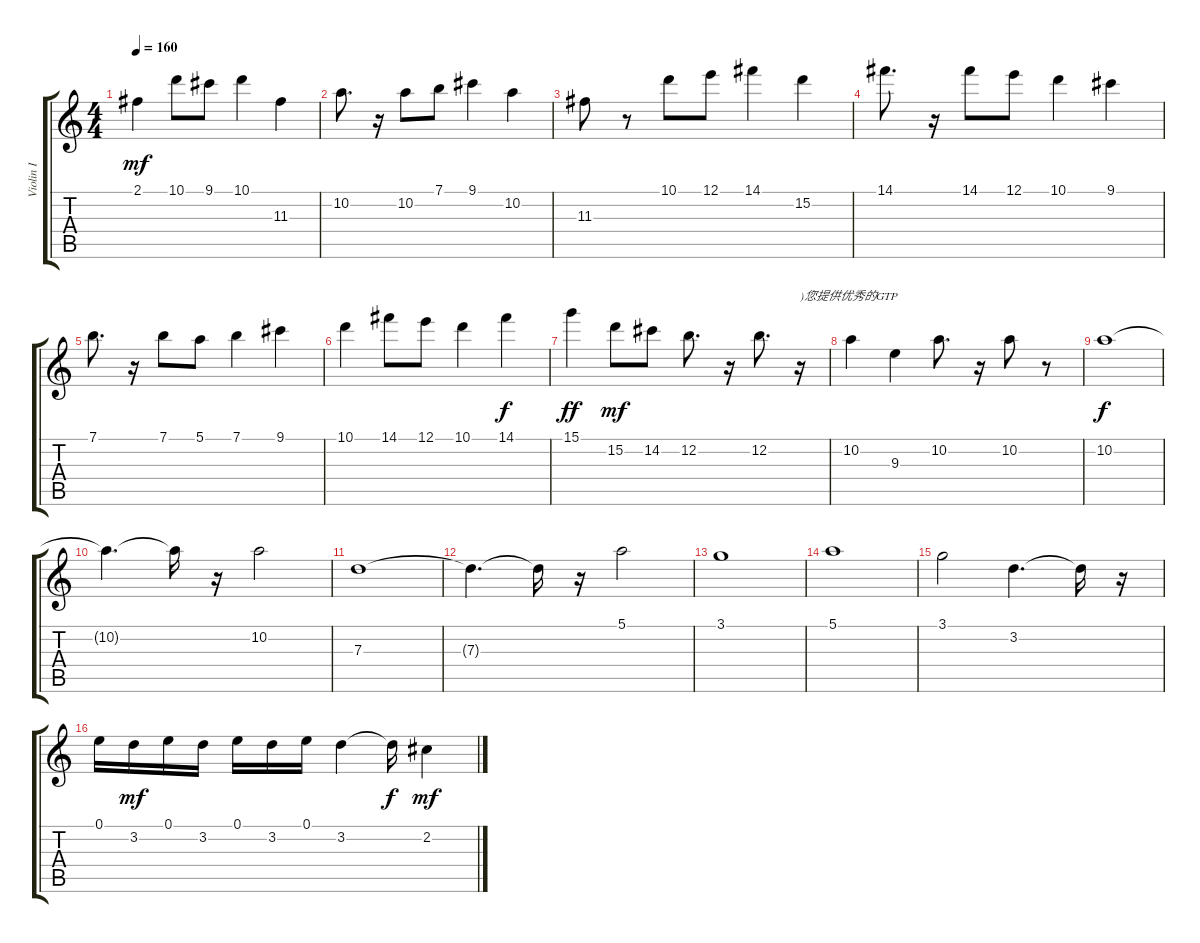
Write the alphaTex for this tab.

\track ("Violin I" "Violin I") {instrument acousticguitarnylon}
\staff {score tabs}
\tuning (E4 B3 G3 D3 A2 E2) {hide}
\ts (4 4)
\tempo 160
\clef g2
\ks c
2.1.4{dy mf} 10.1.8 9.1.8 10.1.4 11.3.4 |
10.2.8{d} r.16 10.2.8 7.1.8 9.1.4 10.2.4 |
11.3.8 r.8 10.1.8 12.1.8 14.1.4 15.2.4 |
14.1.8{d} r.16 14.1.8 12.1.8 10.1.4 9.1.4 |
7.1.8{d} r.16 7.1.8 5.1.8 7.1.4 9.1.4 |
10.1.4 14.1.8 12.1.8 10.1.4 14.1.4{dy f} |
15.1.4{dy ff} 15.2.8{dy mf} 14.2.8 12.2.8{d} r.16 12.2.8{d} r.16{txt ")您提供优秀的GTP"} |
10.2.4 9.3.4 10.2.8{d} r.16 10.2.8 r.8 |
10.2.1{dy f} |
10.2{t}.4{d} 10.2{t}.16 r.16 10.2.2 |
7.3.1 |
7.3{t}.4{d} 7.3{t}.16 r.16 5.1.2 |
3.1.1 |
5.1.1 |
3.1.2 3.2.4{d} 3.2{t}.16 r.16 |
0.1.16 3.2.16{dy mf} 0.1.16 3.2.16 0.1.16 3.2.16 0.1.16 3.2.4 3.2{t}.16{dy f} 2.2.4{dy mf}
